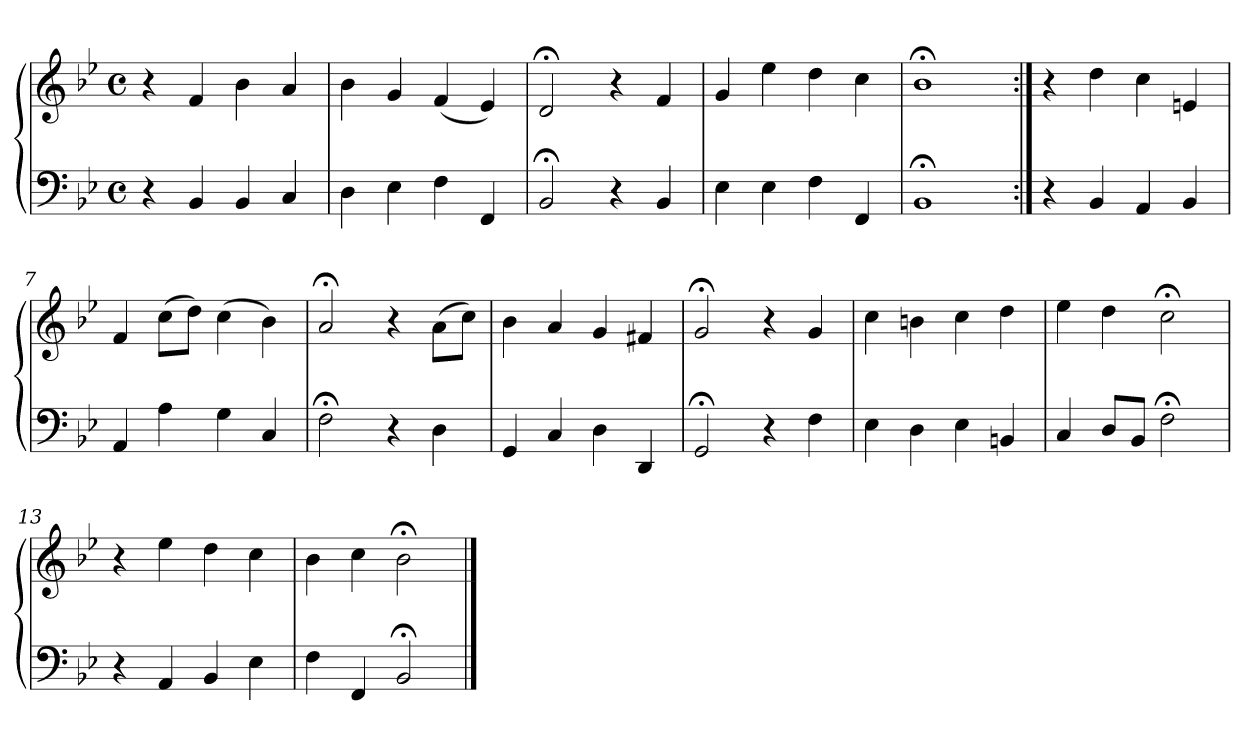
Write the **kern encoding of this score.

**kern	**kern
*part1	*part1
*staff2	*staff1
*clefF4	*clefG2
*k[b-e-]	*k[b-e-]
*M4/4	*M4/4
*met(c)	*met(c)
=1	=1
4r	4r
4BB-	4f
4BB-	4b-
4C	4a
=2	=2
4D	4b-
4E-	4g
4F	(4f
4FF	4e-)
=3	=3
2BB-;<	2d;<
4r	4r
4BB-	4f
=4	=4
4E-	4g
4E-	4ee-
4F	4dd
4FF	4cc
=5	=5
1BB-;<	1b-;<
=6:|!	=6:|!
4r	4r
4BB-	4dd
4AA	4cc
4BB-	4en
=7	=7
4AA	4f
4A	(8ccL
.	8ddJ)
4G	(4cc
4C	4b-)
!!LO:LB:g=z
=8	=8
2F;<	2a;<
4r	4r
4D	(8aL
.	8ccJ)
=9	=9
4GG	4b-
4C	4a
4D	4g
4DD	4f#X
=10	=10
2GG;<	2g;<
4r	4r
4F	4g
=11	=11
4E-	4cc
4D	4bn
4E-	4cc
4BBn	4dd
=12	=12
4C	4ee-
8DL	4dd
8BB-J	.
2F;<	2cc;<
=13	=13
4r	4r
4AA	4ee-
4BB-	4dd
4E-	4cc
=14	=14
4F	4b-
4FF	4cc
2BB-;<	2b-;<
==	==
*-	*-
